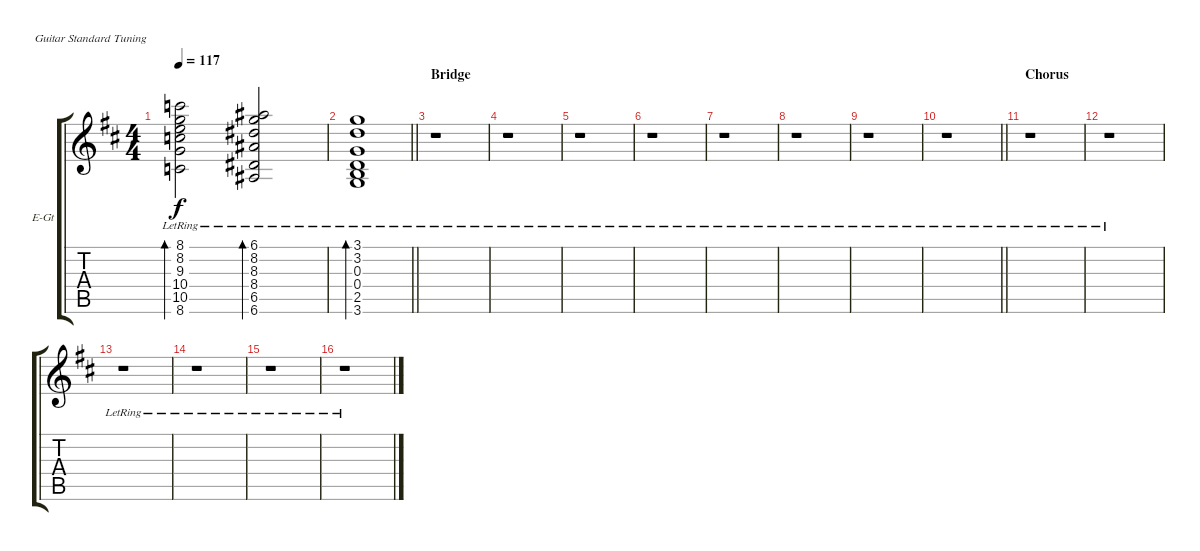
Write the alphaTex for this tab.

\bracketExtendMode groupsimilarinstruments
\firstSystemTrackNameOrientation horizontal
\otherSystemsTrackNameOrientation horizontal
\track ("Clean Guitar" "E-Gt") {instrument electricguitarclean}
\staff {score tabs}
\tuning (E4 B3 G3 D3 A2 E2)
\ts (4 4)
\tempo 117
\clef g2
\ks d
(8.1{lr} 8.2{lr} 9.3{lr} 10.4{lr} 10.5{lr} 8.6{lr}).2{bd 240 dy f} (6.1{lr} 8.2{lr} 8.3{lr} 8.4{lr} 6.5{lr} 6.6{lr}).2{bd 240} |
\barLineRight lightlight
(3.1{lr} 3.2{lr} 0.3{lr} 0.4{lr} 2.5{lr} 3.6{lr}).1{bd 240} |
\section ("" "Bridge")
r.1 |
r.1 |
r.1 |
r.1 |
r.1 |
r.1 |
r.1 |
\barLineRight lightlight
r.1 |
\section ("" "Chorus")
r.1 |
r.1 |
r.1 |
r.1 |
r.1 |
r.1
